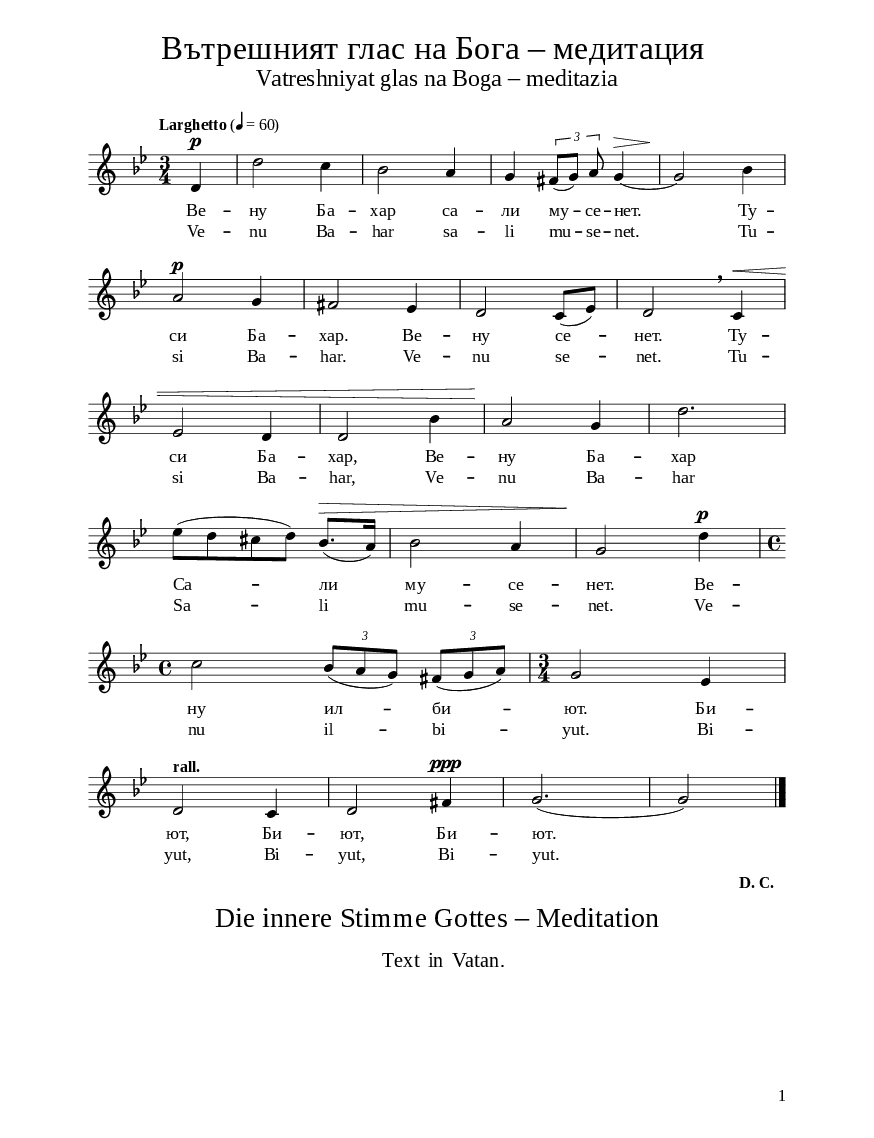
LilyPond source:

\version "2.24.1"

% include paper part and global functions
\include "include/globals.ily"

\bookpart {
   \label #'ref200
  \tocItem \markup "Вътрешният глас на Бога – Vatreshniyat glas na Boga "
  \include "include/bookpart-paper.ily"
  \score {
    \include "include/score-layout.ily"

    \new Voice \relative c' {
     \clef treble
      \key g \minor
      \time 3/4
      \tempoFunc "Larghetto" 4 "60"
      \autoBeamOff
       
      \partial 4
       d4^\p | % 2
      d'2 c4 | % 3
      bes2 a4 | % 4
      g4 \times 2/3 {
        fis8 ( [g8] ) a8
      }
       g4^\> ~ | % 5
      g2 \! bes4 \break | % 6
      a2^\p g4 | % 7
      fis2 es4 | % 8
      d2 c8 ( [es8] ) | % 9
      d2 \breathe  c4^\< \break
      es2 d4 | % 11
      d2 bes'4 | % 12
      a2 \!  g4 | % 13
      d'2. \break | % 14
      es8 ( [d8 cis8 d8] )  bes8.^\>  ( [a16] ) | % 15
      bes2 a4 | % 16
      g2 \! d'4^\p \break | % 17
      \time 4/4  c2
      \times 2/3  {
        bes8 [( a8 g8 )]
      }
      \times 2/3  {
        fis8 ( [g8 a8] )
      }
      | % 18
      \time 3/4  g2 es4 \break | % 19
      d2^\markup{ \bold {rall.} } c4 |
      d2 fis4^\ppp | % 21
      g2. ( | % 22
      g2 )\bar "|."
    }

\addlyrics {
      Ве -- ну Ба
      -- хар са -- ли му -- се -- нет. Ту -- си Ба --
      хар. Ве -- ну се -- нет. Ту -- си Ба -- хар, Ве
      -- ну Ба -- хар Са -- ли му -- се -- нет. Ве --
      ну ил -- би -- ют. Би -- ют, Би -- ют, Би -- ют.}
      \addlyrics {
        Ve -- nu Ba
        -- har sa -- li mu -- se -- net. Tu -- si Ba --
        har. Ve -- nu se -- net. Tu -- si Ba -- har, Ve
        -- nu Ba -- har Sa -- li mu -- se -- net. Ve --
        nu il -- bi -- yut. Bi -- yut, Bi -- yut, Bi -- yut.}


    \header {
      title = \titleFunc "Вътрешният глас на Бога – медитация " "Vatreshniyat glas na Boga – meditazia"       
      
    }

    

   

    \midi{}

  } % score

  \markup \dc-one "D. C."

  % include foreign translation(s) of the song
  \version "2.24.0"

\markup \fill-line { \fontsize #deTitleFontSize "Die innere Stimme Gottes – Meditation" }
\markup \null
\markup \null
\markup \fontsize #deCoupletFontSize {
  \hspace #27
  \override #`(baseline-skip . ,deCoupletBaselineSkip)

  \column {
 \line { " "Text in Vatan.}
  

  }
}


} % bookpart

% Più mosso
%
